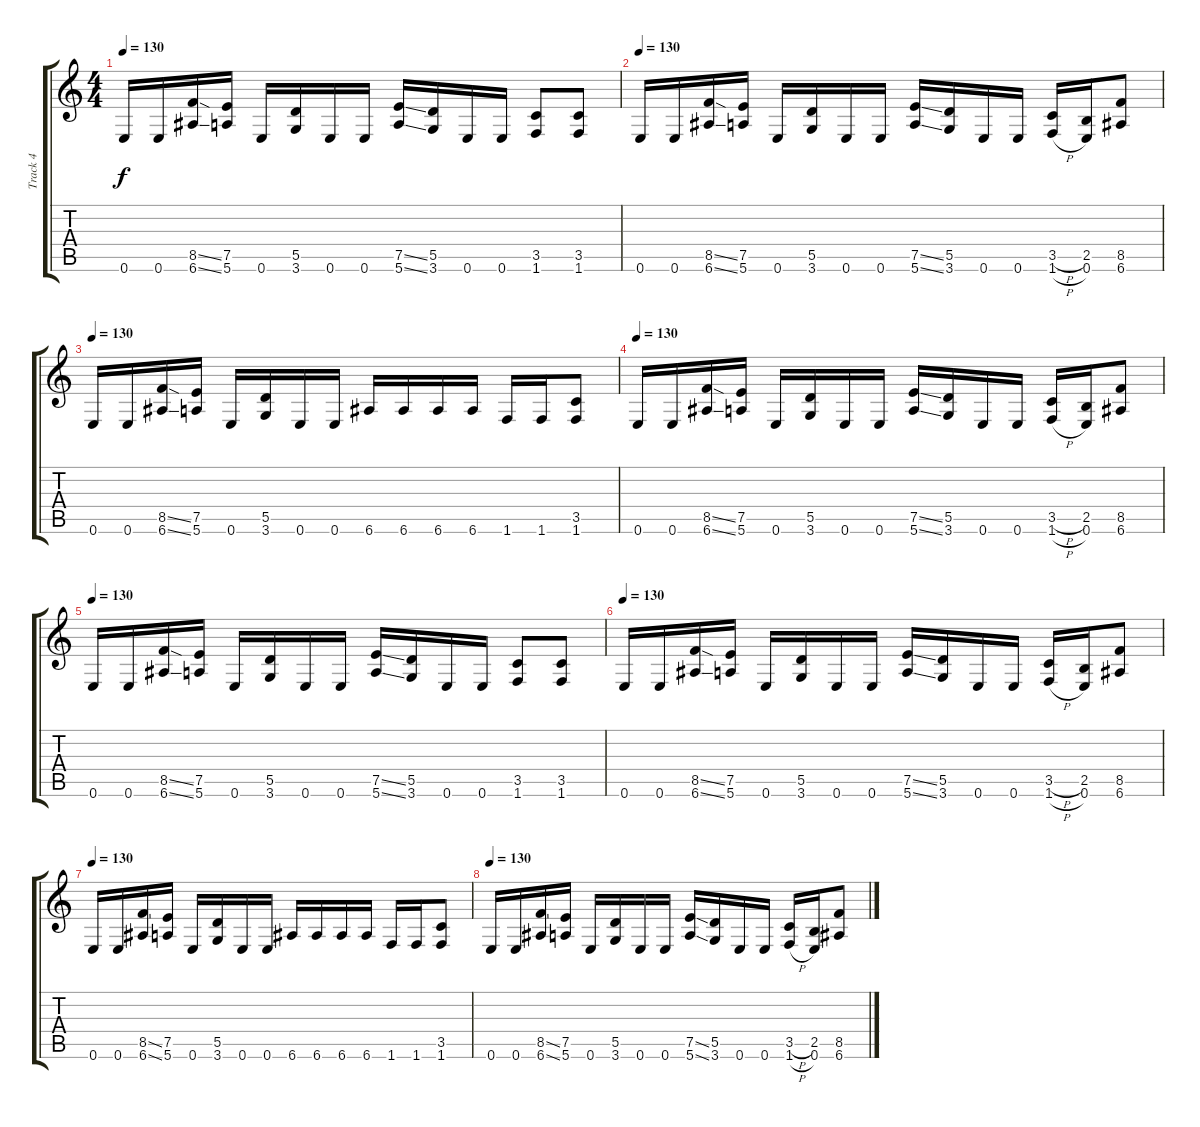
\track ("Track 4" "Track 4") {instrument distortionguitar}
\staff {score tabs}
\tuning (E4 B3 G3 D3 A2 E2) {hide}
\ts (4 4)
\tempo 130
\clef g2
\ks c
0.6.16{dy f} 0.6.16 (8.5{ss} 6.6{ss}).16 (7.5 5.6).16 0.6.16 (5.5 3.6).16 0.6.16 0.6.16 (7.5{ss} 5.6{ss}).16 (5.5 3.6).16 0.6.16 0.6.16 (3.5 1.6).8 (3.5 1.6).8 |
\tempo 130
0.6.16 0.6.16 (8.5{ss} 6.6{ss}).16 (7.5 5.6).16 0.6.16 (5.5 3.6).16 0.6.16 0.6.16 (7.5{ss} 5.6{ss}).16 (5.5 3.6).16 0.6.16 0.6.16 (3.5{h} 1.6{h}).16 (2.5 0.6).16 (8.5 6.6).8 |
\tempo 130
0.6.16 0.6.16 (8.5{ss} 6.6{ss}).16 (7.5 5.6).16 0.6.16 (5.5 3.6).16 0.6.16 0.6.16 6.6.16 6.6.16 6.6.16 6.6.16 1.6.16 1.6.16 (3.5 1.6).8 |
\tempo 130
0.6.16 0.6.16 (8.5{ss} 6.6{ss}).16 (7.5 5.6).16 0.6.16 (5.5 3.6).16 0.6.16 0.6.16 (7.5{ss} 5.6{ss}).16 (5.5 3.6).16 0.6.16 0.6.16 (3.5{h} 1.6{h}).16 (2.5 0.6).16 (8.5 6.6).8 |
\tempo 130
0.6.16 0.6.16 (8.5{ss} 6.6{ss}).16 (7.5 5.6).16 0.6.16 (5.5 3.6).16 0.6.16 0.6.16 (7.5{ss} 5.6{ss}).16 (5.5 3.6).16 0.6.16 0.6.16 (3.5 1.6).8 (3.5 1.6).8 |
\tempo 130
0.6.16 0.6.16 (8.5{ss} 6.6{ss}).16 (7.5 5.6).16 0.6.16 (5.5 3.6).16 0.6.16 0.6.16 (7.5{ss} 5.6{ss}).16 (5.5 3.6).16 0.6.16 0.6.16 (3.5{h} 1.6{h}).16 (2.5 0.6).16 (8.5 6.6).8 |
\tempo 130
0.6.16 0.6.16 (8.5{ss} 6.6{ss}).16 (7.5 5.6).16 0.6.16 (5.5 3.6).16 0.6.16 0.6.16 6.6.16 6.6.16 6.6.16 6.6.16 1.6.16 1.6.16 (3.5 1.6).8 |
\tempo 130
0.6.16 0.6.16 (8.5{ss} 6.6{ss}).16 (7.5 5.6).16 0.6.16 (5.5 3.6).16 0.6.16 0.6.16 (7.5{ss} 5.6{ss}).16 (5.5 3.6).16 0.6.16 0.6.16 (3.5{h} 1.6{h}).16 (2.5 0.6).16 (8.5 6.6).8
